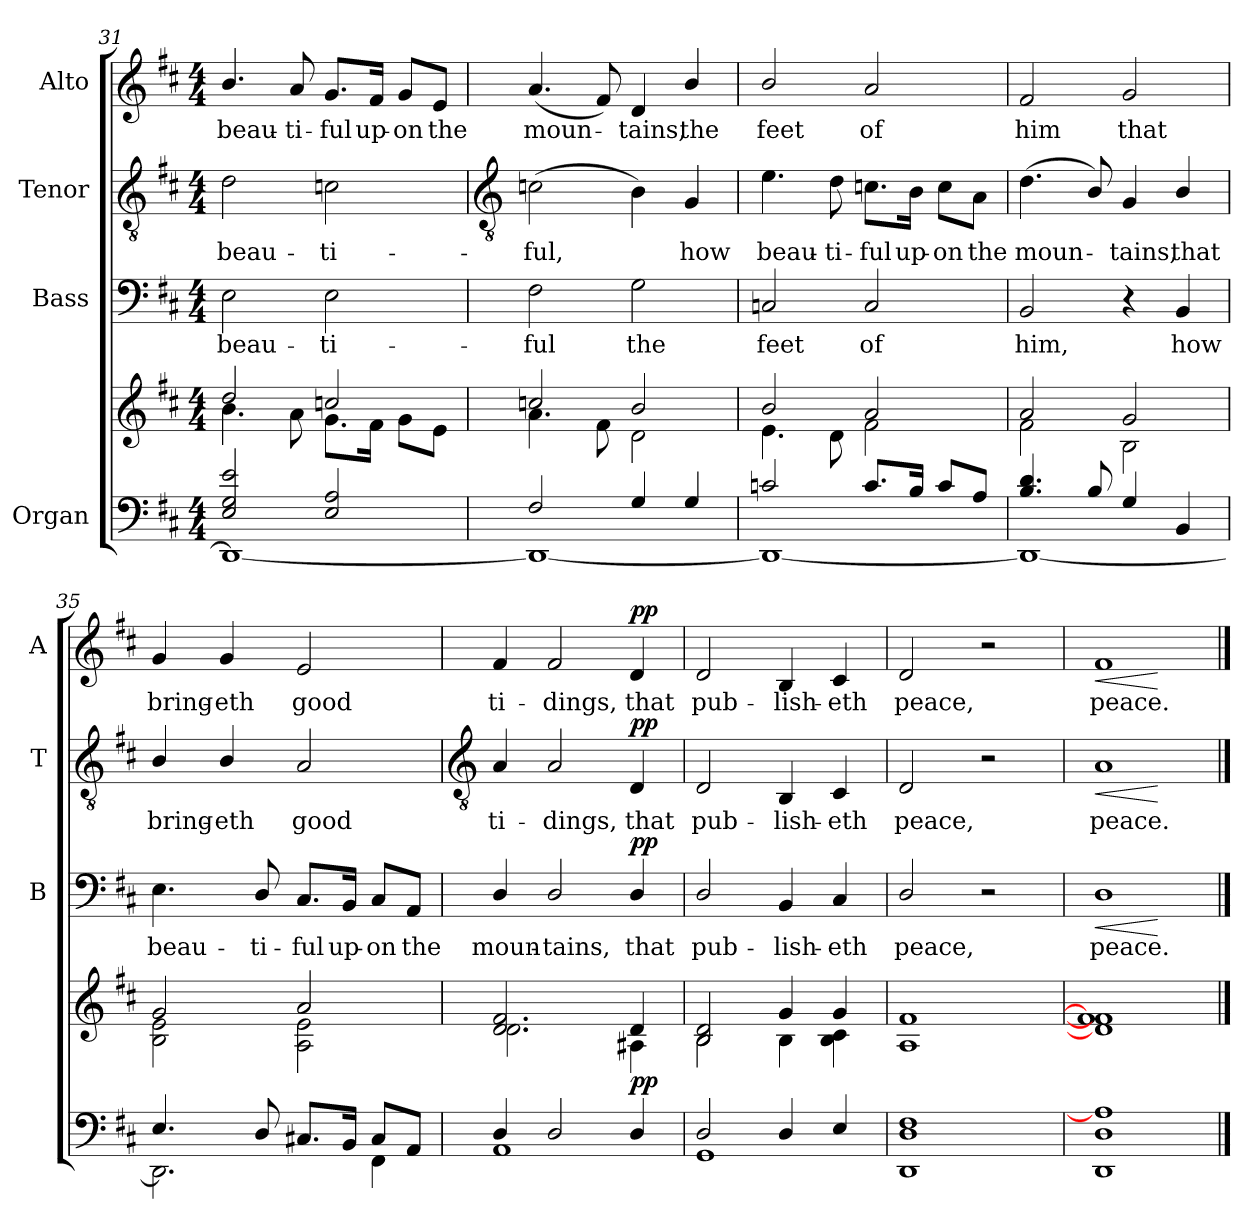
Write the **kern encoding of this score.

**kern	**kern	**dynam	**kern	**text	**dynam	**kern	**text	**dynam	**kern	**text	**dynam
*part4	*part4	*part4	*part3	*part3	*part3	*part2	*part2	*part2	*part1	*part1	*part1
*staff5	*staff4	*staff4/5	*staff3	*staff3	*staff3	*staff2	*staff2	*staff2	*staff1	*staff1	*staff1
*I"Organ	*	*	*I"Bass	*	*	*I"Tenor	*	*	*I"Alto	*	*
*	*	*	*I'B	*	*	*I'T	*	*	*I'A	*	*
*clefF4	*clefG2	*	*clefF4	*	*	*clefGv2	*	*	*clefG2	*	*
*k[f#c#]	*k[f#c#]	*	*k[f#c#]	*	*	*k[f#c#]	*	*	*k[f#c#]	*	*
*D:	*D:	*	*D:	*	*	*D:	*	*	*D:	*	*
*M4/4	*M4/4	*	*M4/4	*	*	*M4/4	*	*	*M4/4	*	*
=31	=31	=31	=31	=31	=31	=31	=31	=31	=31	=31	=31
*^	*^	*	*	*	*	*	*	*	*	*	*
!	!	!	!	!	!	!LO:LY:b	!	!	!LO:LY:b	!	!	!LO:LY:b	!
2E/ 2G/ 2e/	1DD\_	2dd/	4.b\	.	2E	beau-	.	2d	beau-	.	4.b/	beau-	.
!	!	!	!	!	!	!	!	!	!	!	!	!LO:LY:b	!
.	.	.	8a\	.	.	.	.	.	.	.	8a	-ti-	.
!	!	!	!	!	!	!LO:LY:b	!	!	!LO:LY:b	!	!	!LO:LY:b	!
2E/ 2A/	.	2ccn/	8.g\L	.	2E	-ti-	.	2cn	-ti-	.	8.g/L	-ful	.
!	!	!	!	!	!	!	!	!	!	!	!	!LO:LY:b	!
.	.	.	16f#\J	.	.	.	.	.	.	.	16f#/Jk	up-	.
!	!	!	!	!	!	!	!	!	!	!	!	!LO:LY:b	!
.	.	.	8g\L	.	.	.	.	.	.	.	8g/L	-on	.
!	!	!	!	!	!	!	!	!	!	!	!	!LO:LY:b	!
.	.	.	8e\J	.	.	.	.	.	.	.	8e/J	the	.
!!LO:LB:g=z
=32	=32	=32	=32	=32	=32	=32	=32	=32	=32	=32	=32	=32	=32
*	*	*	*	*	*	*	*	*clefGv2	*	*	*	*	*
!	!	!	!	!	!	!LO:LY:b	!	!	!LO:LY:b	!	!	!LO:LY:b	!
2F#/	1DD\_	2ccn/	4.a\	.	2F#	-ful	.	(>2cn	-ful,	.	(<4.a	moun-	.
.	.	.	8f#\	.	.	.	.	.	.	.	8f#)	.	.
!	!	!	!	!	!	!LO:LY:b	!	!	!	!	!	!LO:LY:b	!
4G/	.	2b/	2d\	.	2G	the	.	4B)	.	.	4d	tains,	.
!	!	!	!	!	!	!	!	!	!LO:LY:b	!	!	!LO:LY:b	!
4G/	.	.	.	.	.	.	.	4G	how	.	4b/	the	.
=33	=33	=33	=33	=33	=33	=33	=33	=33	=33	=33	=33	=33	=33
!	!	!	!	!	!	!LO:LY:b	!	!	!LO:LY:b	!	!	!LO:LY:b	!
2cn/	1DD\_	2b/	4.e\	.	2Cn	feet	.	4.e	beau-	.	2b/	feet	.
!	!	!	!	!	!	!	!	!	!LO:LY:b	!	!	!	!
.	.	.	8d\	.	.	.	.	8d	-ti-	.	.	.	.
!	!	!	!	!	!	!LO:LY:b	!	!	!LO:LY:b	!	!	!LO:LY:b	!
8.c/L	.	2a/	2f#\	.	2C	of	.	8.cn\L	-ful	.	2a	of	.
!	!	!	!	!	!	!	!	!	!LO:LY:b	!	!	!	!
16B/J	.	.	.	.	.	.	.	16B\Jk	up-	.	.	.	.
!	!	!	!	!	!	!	!	!	!LO:LY:b	!	!	!	!
8c/L	.	.	.	.	.	.	.	8c\L	-on	.	.	.	.
!	!	!	!	!	!	!	!	!	!LO:LY:b	!	!	!	!
8A/J	.	.	.	.	.	.	.	8A\J	the	.	.	.	.
=34	=34	=34	=34	=34	=34	=34	=34	=34	=34	=34	=34	=34	=34
!	!	!	!	!	!	!LO:LY:b	!	!	!LO:LY:b	!	!	!LO:LY:b	!
4.B/ 4.d/	1DD\_	2a/	2f#\	.	2BB	him,	.	(<4.d	moun-	.	2f#	him	.
8B/	.	.	.	.	.	.	.	8B/)	.	.	.	.	.
!	!	!	!	!	!	!	!	!	!LO:LY:b	!	!	!LO:LY:b	!
4G/	.	2g/	2B\	.	4r	.	.	4G	tains,	.	2g	that	.
!	!	!	!	!	!	!LO:LY:b	!	!	!LO:LY:b	!	!	!	!
4BB/	.	.	.	.	4BB	how	.	4B/	that	.	.	.	.
=35	=35	=35	=35	=35	=35	=35	=35	=35	=35	=35	=35	=35	=35
!	!	!	!	!	!	!LO:LY:b	!	!	!LO:LY:b	!	!	!LO:LY:b	!
4.E/	2.DD\]	2g/	2B\ 2e\	.	4.E	beau-	.	4B/	bring-	.	4g	bring-	.
!	!	!	!	!	!	!	!	!	!LO:LY:b	!	!	!LO:LY:b	!
.	.	.	.	.	.	.	.	4B/	-eth	.	4g	-eth	.
!	!	!	!	!	!	!LO:LY:b	!	!	!	!	!	!	!
8D/	.	.	.	.	8D/	-ti-	.	.	.	.	.	.	.
!	!	!	!	!	!	!LO:LY:b	!	!	!LO:LY:b	!	!	!LO:LY:b	!
8.C#X/L	.	2a/	2A\ 2e\	.	8.C#/L	-ful	.	2A	good	.	2e	good	.
!	!	!	!	!	!	!LO:LY:b	!	!	!	!	!	!	!
16BB/J	.	.	.	.	16BB/Jk	up-	.	.	.	.	.	.	.
!	!	!	!	!	!	!LO:LY:b	!	!	!	!	!	!	!
8C#/L	4FF#\	.	.	.	8C#/L	-on	.	.	.	.	.	.	.
!	!	!	!	!	!	!LO:LY:b	!	!	!	!	!	!	!
8AA/J	.	.	.	.	8AA/J	the	.	.	.	.	.	.	.
!!LO:LB:g=z
=36	=36	=36	=36	=36	=36	=36	=36	=36	=36	=36	=36	=36	=36
*	*	*	*	*	*	*	*	*clefGv2	*	*	*	*	*
!	!	!	!	!	!	!LO:LY:b	!	!	!LO:LY:b	!	!	!LO:LY:b	!
4D/	1AA\	2.d/ 2.f#/	2.d\	.	4D/	moun-	.	4A	ti-	.	4f#	ti-	.
!	!	!	!	!	!	!LO:LY:b	!	!	!LO:LY:b	!	!	!LO:LY:b	!
2D/	.	.	.	.	2D/	-tains,	.	2A	-dings,	.	2f#	-dings,	.
!	!	!	!	!LO:DY:b	!	!LO:LY:b	!LO:DY:b	!	!LO:LY:b	!LO:DY:b	!	!LO:LY:b	!LO:DY:b
4D/	.	4d/	4A#X\	pp	4D/	that	pp	4D	that	pp	4d	that	pp
=37	=37	=37	=37	=37	=37	=37	=37	=37	=37	=37	=37	=37	=37
!	!	!	!	!	!	!LO:LY:b	!	!	!LO:LY:b	!	!	!LO:LY:b	!
2D/	1GG\	2B/ 2d/	2B\	.	2D/	pub-	.	2D	pub-	.	2d	pub-	.
!	!	!	!	!	!	!LO:LY:b	!	!	!LO:LY:b	!	!	!LO:LY:b	!
4D/	.	4g/	4B\	.	4BB	-lish-	.	4BB	-lish-	.	4B	-lish-	.
!	!	!	!	!	!	!LO:LY:b	!	!	!LO:LY:b	!	!	!LO:LY:b	!
4E/	.	4g/	4B\ 4c#\	.	4C#	-eth	.	4C#	-eth	.	4c#	-eth	.
=38	=38	=38	=38	=38	=38	=38	=38	=38	=38	=38	=38	=38	=38
!	!	!	!	!	!	!LO:LY:b	!	!	!LO:LY:b	!	!	!LO:LY:b	!
1F#/	1DD\ 1D\	1f#/	1A\	.	2D/	peace,	.	2D	peace,	.	2d	peace,	.
.	.	.	.	.	2r	.	.	2r	.	.	2r	.	.
=39	=39	=39	=39	=39	=39	=39	=39	=39	=39	=39	=39	=39	=39
!	!	!	!	!	!	!LO:LY:b	!LO:HP:b	!	!LO:LY:b	!LO:HP:b	!	!LO:LY:b	!LO:HP:b
1A/]	1DD\ 1D\	1d/] 1f#/]	1f#\]	.	1D	peace.	<	1A	peace.	<	1f#	peace.	<
*v	*v	*	*	*	*	*	*	*	*	*	*	*	*
*	*v	*v	*	*	*	*	*	*	*	*	*	*
.	.	.	.	.	[	.	.	[	.	.	[
==	==	==	==	==	==	==	==	==	==	==	==
*-	*-	*-	*-	*-	*-	*-	*-	*-	*-	*-	*-
